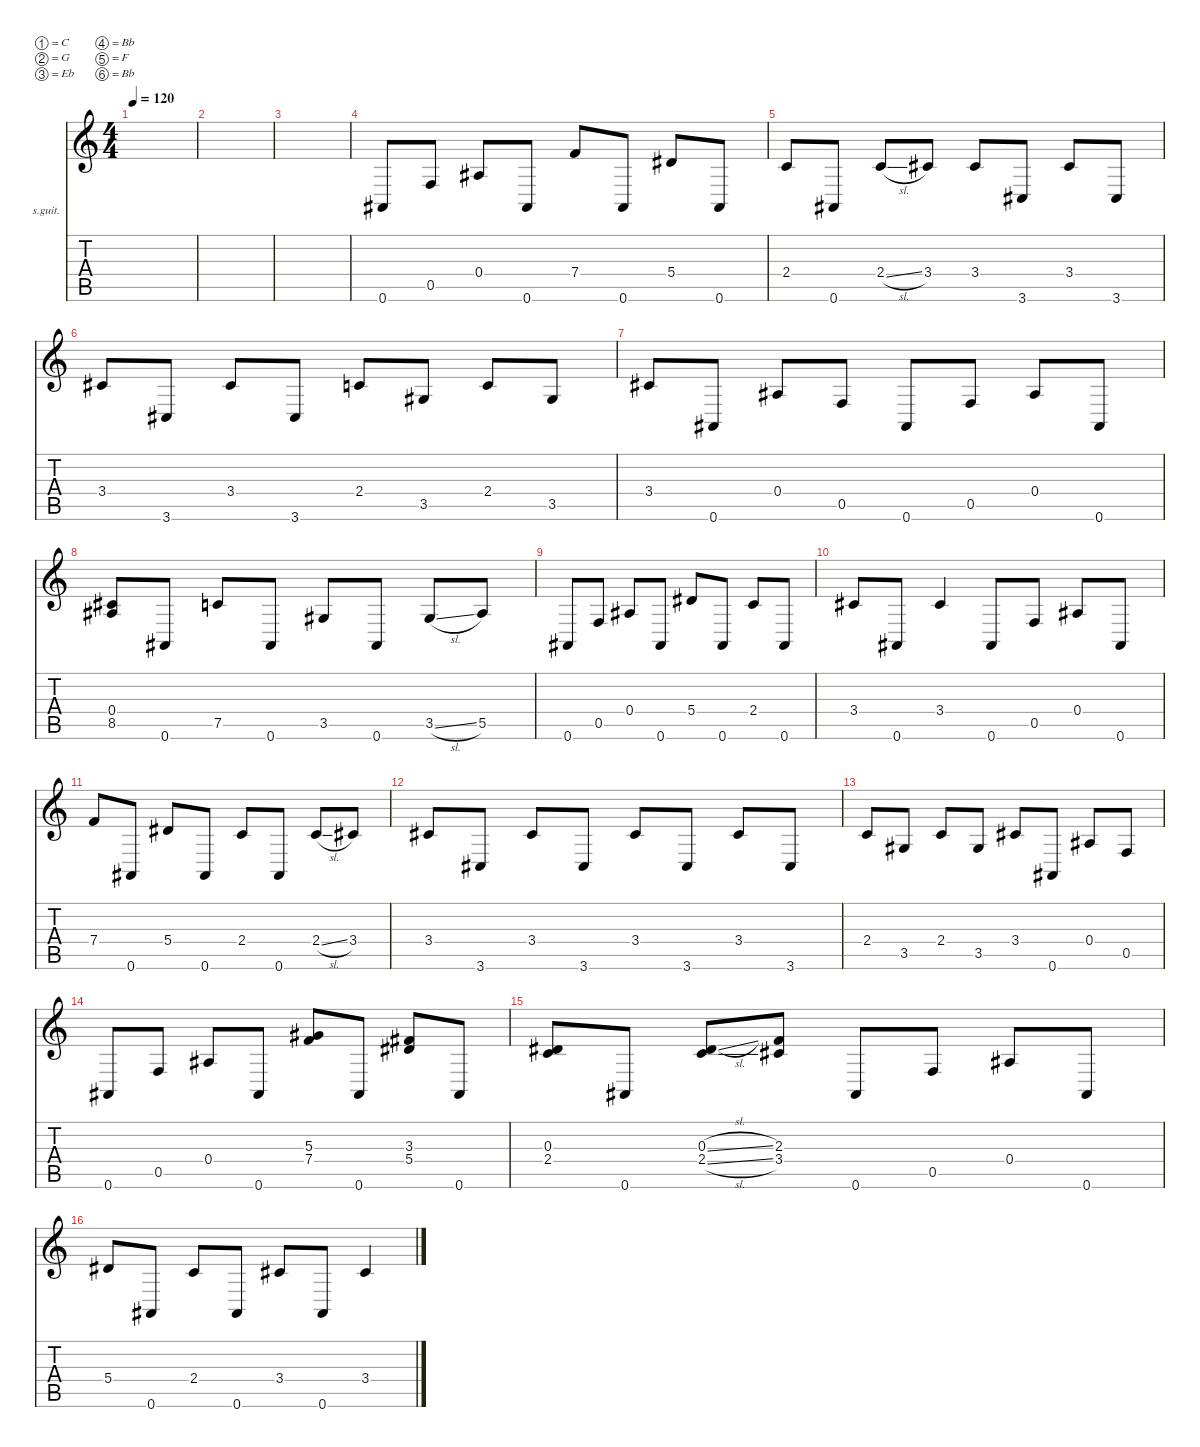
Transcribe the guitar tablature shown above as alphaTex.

\defaultSystemsLayout 4
\hideDynamics
\bracketExtendMode nobrackets
\firstSystemTrackNameOrientation horizontal
\otherSystemsTrackNameOrientation horizontal
\track ("Steel Guitar" "s.guit.") {instrument acousticguitarsteel}
\staff {score tabs}
\tuning (C4 G3 Eb3 Bb2 F2 Bb1)
\ts (4 4)
\tempo 120
\clef g2
\ks c
|
|
|
0.6{acc #}.8{beam Up} 0.5.8{beam Up} 0.4{acc #}.8{beam Up} 0.6{acc #}.8{beam Up} 7.4.8{beam Up} 0.6{acc #}.8{beam Up} 5.4{acc #}.8{beam Up} 0.6{acc #}.8{beam Up} |
2.4.8{beam Up} 0.6{acc #}.8{beam Up} 2.4{sl}.8{beam Up} 3.4{acc #}.8{beam Up} 3.4{acc #}.8{beam Up} 3.6{acc #}.8{beam Up} 3.4{acc #}.8{beam Up} 3.6{acc #}.8{beam Up} |
3.4{acc #}.8{beam Up} 3.6{acc #}.8{beam Up} 3.4{acc #}.8{beam Up} 3.6{acc #}.8{beam Up} 2.4.8{beam Up} 3.5{acc #}.8{beam Up} 2.4.8{beam Up} 3.5{acc #}.8{beam Up} |
3.4{acc #}.8{beam Up} 0.6{acc #}.8{beam Up} 0.4{acc #}.8{beam Up} 0.5.8{beam Up} 0.6{acc #}.8{beam Up} 0.5.8{beam Up} 0.4{acc #}.8{beam Up} 0.6{acc #}.8{beam Up} |
(8.5{acc #} 0.4{acc #}).8{beam Up} 0.6{acc #}.8{beam Up} 7.5.8{beam Up} 0.6{acc #}.8{beam Up} 3.5{acc #}.8{beam Up} 0.6{acc #}.8{beam Up} 3.5{sl acc #}.8{beam Up} 5.5{acc #}.8{beam Up} |
0.6{acc #}.8{beam Up} 0.5.8{beam Up} 0.4{acc #}.8{beam Up} 0.6{acc #}.8{beam Up} 5.4{acc #}.8{beam Up} 0.6{acc #}.8{beam Up} 2.4.8{beam Up} 0.6{acc #}.8{beam Up} |
3.4{acc #}.8{beam Up} 0.6{acc #}.8{beam Up} 3.4{acc #}.4{beam Up} 0.6{acc #}.8{beam Up} 0.5.8{beam Up} 0.4{acc #}.8{beam Up} 0.6{acc #}.8{beam Up} |
7.4.8{beam Up} 0.6{acc #}.8{beam Up} 5.4{acc #}.8{beam Up} 0.6{acc #}.8{beam Up} 2.4.8{beam Up} 0.6{acc #}.8{beam Up} 2.4{sl}.8{beam Up} 3.4{acc #}.8{beam Up} |
3.4{acc #}.8{beam Up} 3.6{acc #}.8{beam Up} 3.4{acc #}.8{beam Up} 3.6{acc #}.8{beam Up} 3.4{acc #}.8{beam Up} 3.6{acc #}.8{beam Up} 3.4{acc #}.8{beam Up} 3.6{acc #}.8{beam Up} |
2.4.8{beam Up} 3.5{acc #}.8{beam Up} 2.4.8{beam Up} 3.5{acc #}.8{beam Up} 3.4{acc #}.8{beam Up} 0.6{acc #}.8{beam Up} 0.4{acc #}.8{beam Up} 0.5.8{beam Up} |
0.6{acc #}.8{beam Up} 0.5.8{beam Up} 0.4{acc #}.8{beam Up} 0.6{acc #}.8{beam Up} (7.4 5.3{acc #}).8{beam Up} 0.6{acc #}.8{beam Up} (5.4{acc #} 3.3{acc #}).8{beam Up} 0.6{acc #}.8{beam Up} |
(2.4 0.3{acc #}).8{beam Up} 0.6{acc #}.8{beam Up} (2.4{sl} 0.3{sl acc #}).8{beam Up} (3.4{acc #} 2.3).8{beam Up} 0.6{acc #}.8{beam Up} 0.5.8{beam Up} 0.4{acc #}.8{beam Up} 0.6{acc #}.8{beam Up} |
5.4{acc #}.8{beam Up} 0.6{acc #}.8{beam Up} 2.4.8{beam Up} 0.6{acc #}.8{beam Up} 3.4{acc #}.8{beam Up} 0.6{acc #}.8{beam Up} 3.4{acc #}.4{beam Up}
